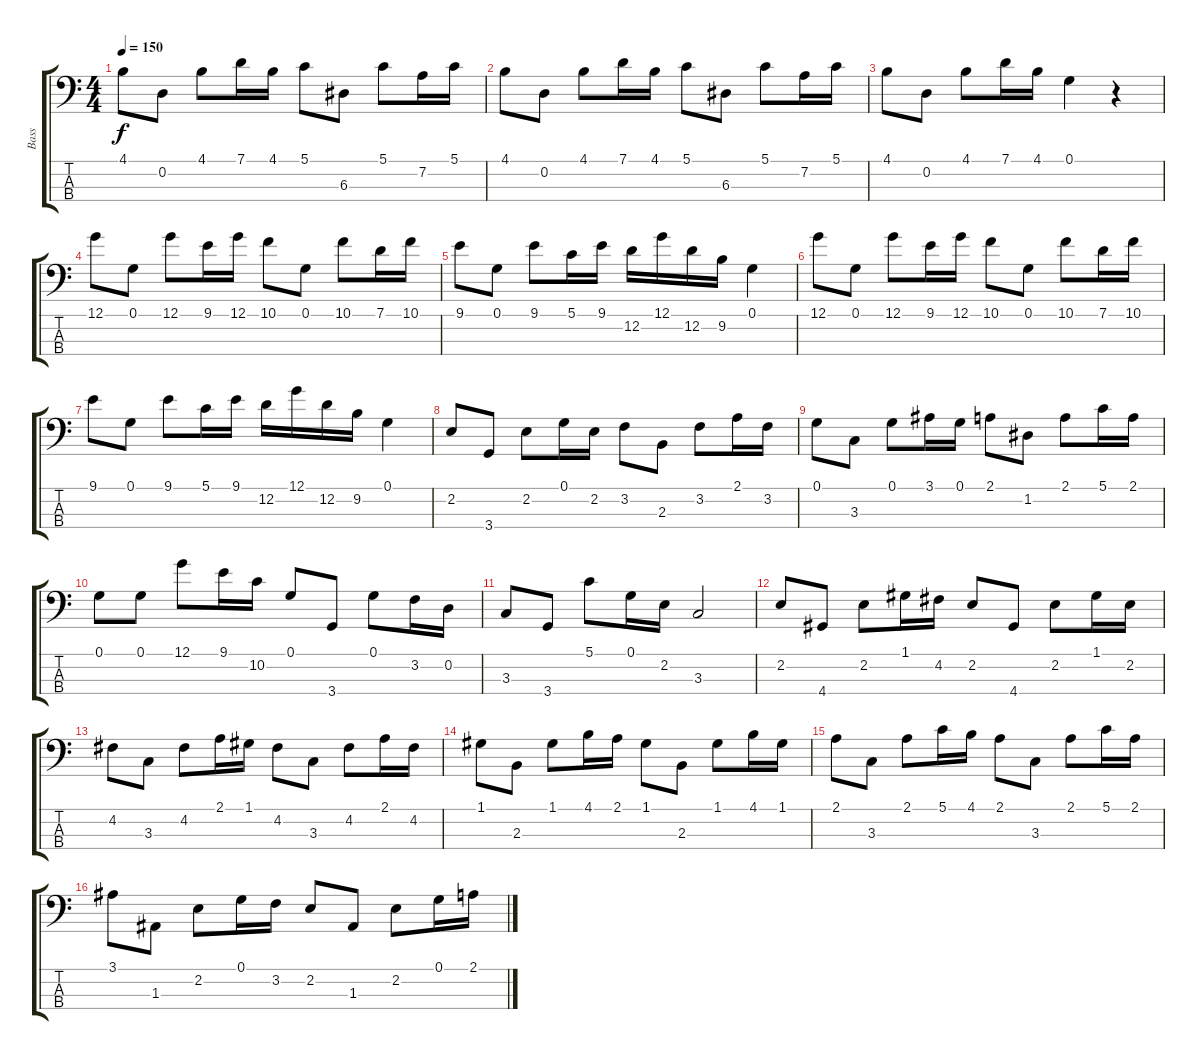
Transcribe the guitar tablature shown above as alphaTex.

\track ("Bass" "Bass") {instrument acousticbass}
\staff {score tabs}
\tuning (G2 D2 A1 E1) {hide}
\ts (4 4)
\tempo 150
\clef f4
\ks c
4.1.8{dy f} 0.2.8 4.1.8 7.1.16 4.1.16 5.1.8 6.3.8 5.1.8 7.2.16 5.1.16 |
4.1.8 0.2.8 4.1.8 7.1.16 4.1.16 5.1.8 6.3.8 5.1.8 7.2.16 5.1.16 |
4.1.8 0.2.8 4.1.8 7.1.16 4.1.16 0.1.4 r.4 |
12.1.8 0.1.8 12.1.8 9.1.16 12.1.16 10.1.8 0.1.8 10.1.8 7.1.16 10.1.16 |
9.1.8 0.1.8 9.1.8 5.1.16 9.1.16 12.2.16 12.1.16 12.2.16 9.2.16 0.1.4 |
12.1.8 0.1.8 12.1.8 9.1.16 12.1.16 10.1.8 0.1.8 10.1.8 7.1.16 10.1.16 |
9.1.8 0.1.8 9.1.8 5.1.16 9.1.16 12.2.16 12.1.16 12.2.16 9.2.16 0.1.4 |
2.2.8 3.4.8 2.2.8 0.1.16 2.2.16 3.2.8 2.3.8 3.2.8 2.1.16 3.2.16 |
0.1.8 3.3.8 0.1.8 3.1.16 0.1.16 2.1.8 1.2.8 2.1.8 5.1.16 2.1.16 |
0.1.8 0.1.8 12.1.8 9.1.16 10.2.16 0.1.8 3.4.8 0.1.8 3.2.16 0.2.16 |
3.3.8 3.4.8 5.1.8 0.1.16 2.2.16 3.3.2 |
2.2.8 4.4.8 2.2.8 1.1.16 4.2.16 2.2.8 4.4.8 2.2.8 1.1.16 2.2.16 |
4.2.8 3.3.8 4.2.8 2.1.16 1.1.16 4.2.8 3.3.8 4.2.8 2.1.16 4.2.16 |
1.1.8 2.3.8 1.1.8 4.1.16 2.1.16 1.1.8 2.3.8 1.1.8 4.1.16 1.1.16 |
2.1.8 3.3.8 2.1.8 5.1.16 4.1.16 2.1.8 3.3.8 2.1.8 5.1.16 2.1.16 |
3.1.8 1.3.8 2.2.8 0.1.16 3.2.16 2.2.8 1.3.8 2.2.8 0.1.16 2.1.16
